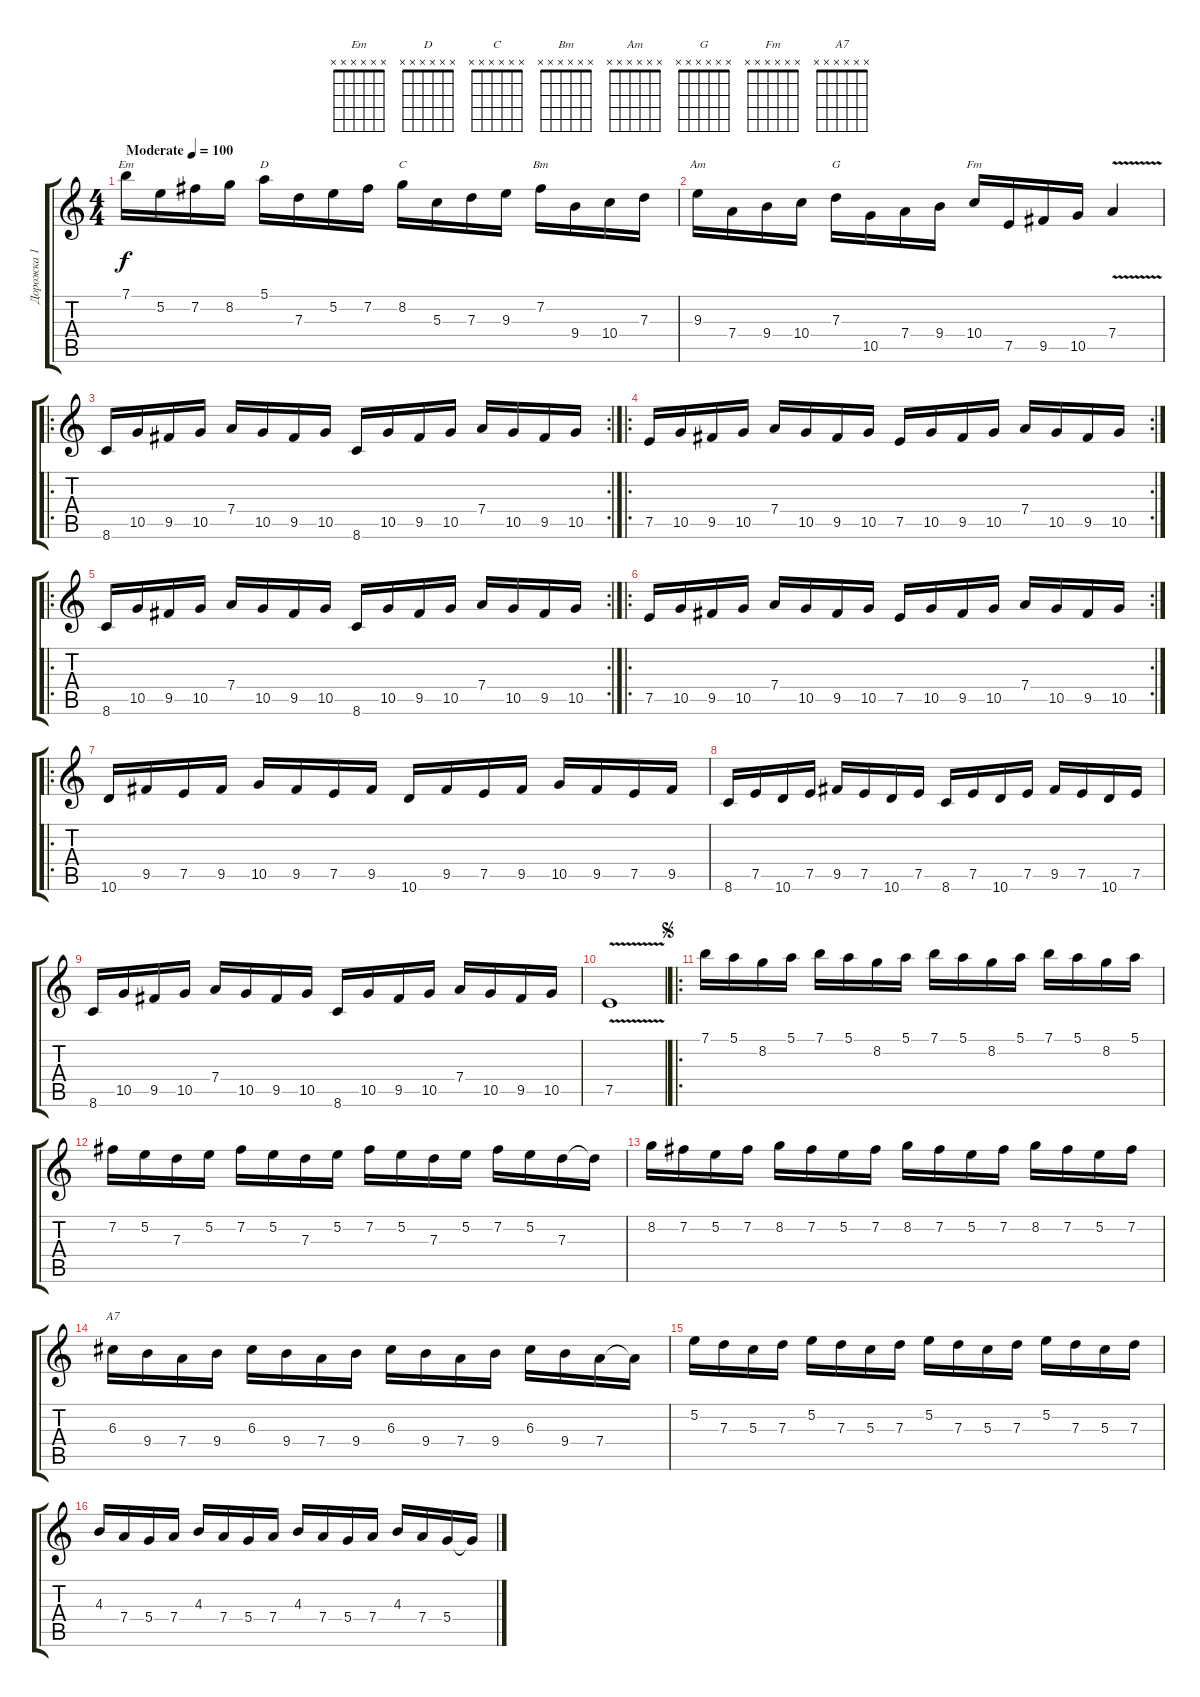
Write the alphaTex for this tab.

\track ("Дорожка 1" "Дорожка 1") {instrument acousticguitarsteel}
\staff {score tabs}
\tuning (E4 B3 G3 D3 A2 E2) {hide}
\chord ("Em" x x x x x x)
\chord ("D" x x x x x x)
\chord ("C" x x x x x x)
\chord ("Bm" x x x x x x)
\chord ("Am" x x x x x x)
\chord ("G" x x x x x x)
\chord ("Fm" x x x x x x)
\chord ("A7" x x x x x x)
\ts (4 4)
\tempo (100 "Moderate")
\clef g2
\ks c
7.1.16{ch "Em" dy f instrument acousticguitarsteel} 5.2.16 7.2.16 8.2.16 5.1.16{ch "D"} 7.3.16 5.2.16 7.2.16 8.2.16{ch "C"} 5.3.16 7.3.16 9.3.16 7.2.16{ch "Bm"} 9.4.16 10.4.16 7.3.16 |
9.3.16{ch "Am"} 7.4.16 9.4.16 10.4.16 7.3.16{ch "G"} 10.5.16 7.4.16 9.4.16 10.4.16{ch "Fm"} 7.5.16 9.5.16 10.5.16 7.4{v}.4 |
\ro
\rc 2
8.6.16 10.5.16 9.5.16 10.5.16 7.4.16 10.5.16 9.5.16 10.5.16 8.6.16 10.5.16 9.5.16 10.5.16 7.4.16 10.5.16 9.5.16 10.5.16 |
\ro
\rc 2
7.5.16 10.5.16 9.5.16 10.5.16 7.4.16 10.5.16 9.5.16 10.5.16 7.5.16 10.5.16 9.5.16 10.5.16 7.4.16 10.5.16 9.5.16 10.5.16 |
\ro
\rc 2
8.6.16 10.5.16 9.5.16 10.5.16 7.4.16 10.5.16 9.5.16 10.5.16 8.6.16 10.5.16 9.5.16 10.5.16 7.4.16 10.5.16 9.5.16 10.5.16 |
\ro
\rc 2
7.5.16 10.5.16 9.5.16 10.5.16 7.4.16 10.5.16 9.5.16 10.5.16 7.5.16 10.5.16 9.5.16 10.5.16 7.4.16 10.5.16 9.5.16 10.5.16 |
\ro
10.6.16 9.5.16 7.5.16 9.5.16 10.5.16 9.5.16 7.5.16 9.5.16 10.6.16 9.5.16 7.5.16 9.5.16 10.5.16 9.5.16 7.5.16 9.5.16 |
8.6.16 7.5.16 10.6.16 7.5.16 9.5.16 7.5.16 10.6.16 7.5.16 8.6.16 7.5.16 10.6.16 7.5.16 9.5.16 7.5.16 10.6.16 7.5.16 |
8.6.16 10.5.16 9.5.16 10.5.16 7.4.16 10.5.16 9.5.16 10.5.16 8.6.16 10.5.16 9.5.16 10.5.16 7.4.16 10.5.16 9.5.16 10.5.16 |
7.5{v}.1 |
\ro
\jump segno
7.1.16 5.1.16 8.2.16 5.1.16 7.1.16 5.1.16 8.2.16 5.1.16 7.1.16 5.1.16 8.2.16 5.1.16 7.1.16 5.1.16 8.2.16 5.1.16 |
7.2.16 5.2.16 7.3.16 5.2.16 7.2.16 5.2.16 7.3.16 5.2.16 7.2.16 5.2.16 7.3.16 5.2.16 7.2.16 5.2.16 7.3.16 7.3{t}.16 |
8.2.16 7.2.16 5.2.16 7.2.16 8.2.16 7.2.16 5.2.16 7.2.16 8.2.16 7.2.16 5.2.16 7.2.16 8.2.16 7.2.16 5.2.16 7.2.16 |
6.3.16{ch "A7"} 9.4.16 7.4.16 9.4.16 6.3.16 9.4.16 7.4.16 9.4.16 6.3.16 9.4.16 7.4.16 9.4.16 6.3.16 9.4.16 7.4.16 7.4{t}.16 |
5.2.16 7.3.16 5.3.16 7.3.16 5.2.16 7.3.16 5.3.16 7.3.16 5.2.16 7.3.16 5.3.16 7.3.16 5.2.16 7.3.16 5.3.16 7.3.16 |
4.3.16 7.4.16 5.4.16 7.4.16 4.3.16 7.4.16 5.4.16 7.4.16 4.3.16 7.4.16 5.4.16 7.4.16 4.3.16 7.4.16 5.4.16 5.4{t}.16
